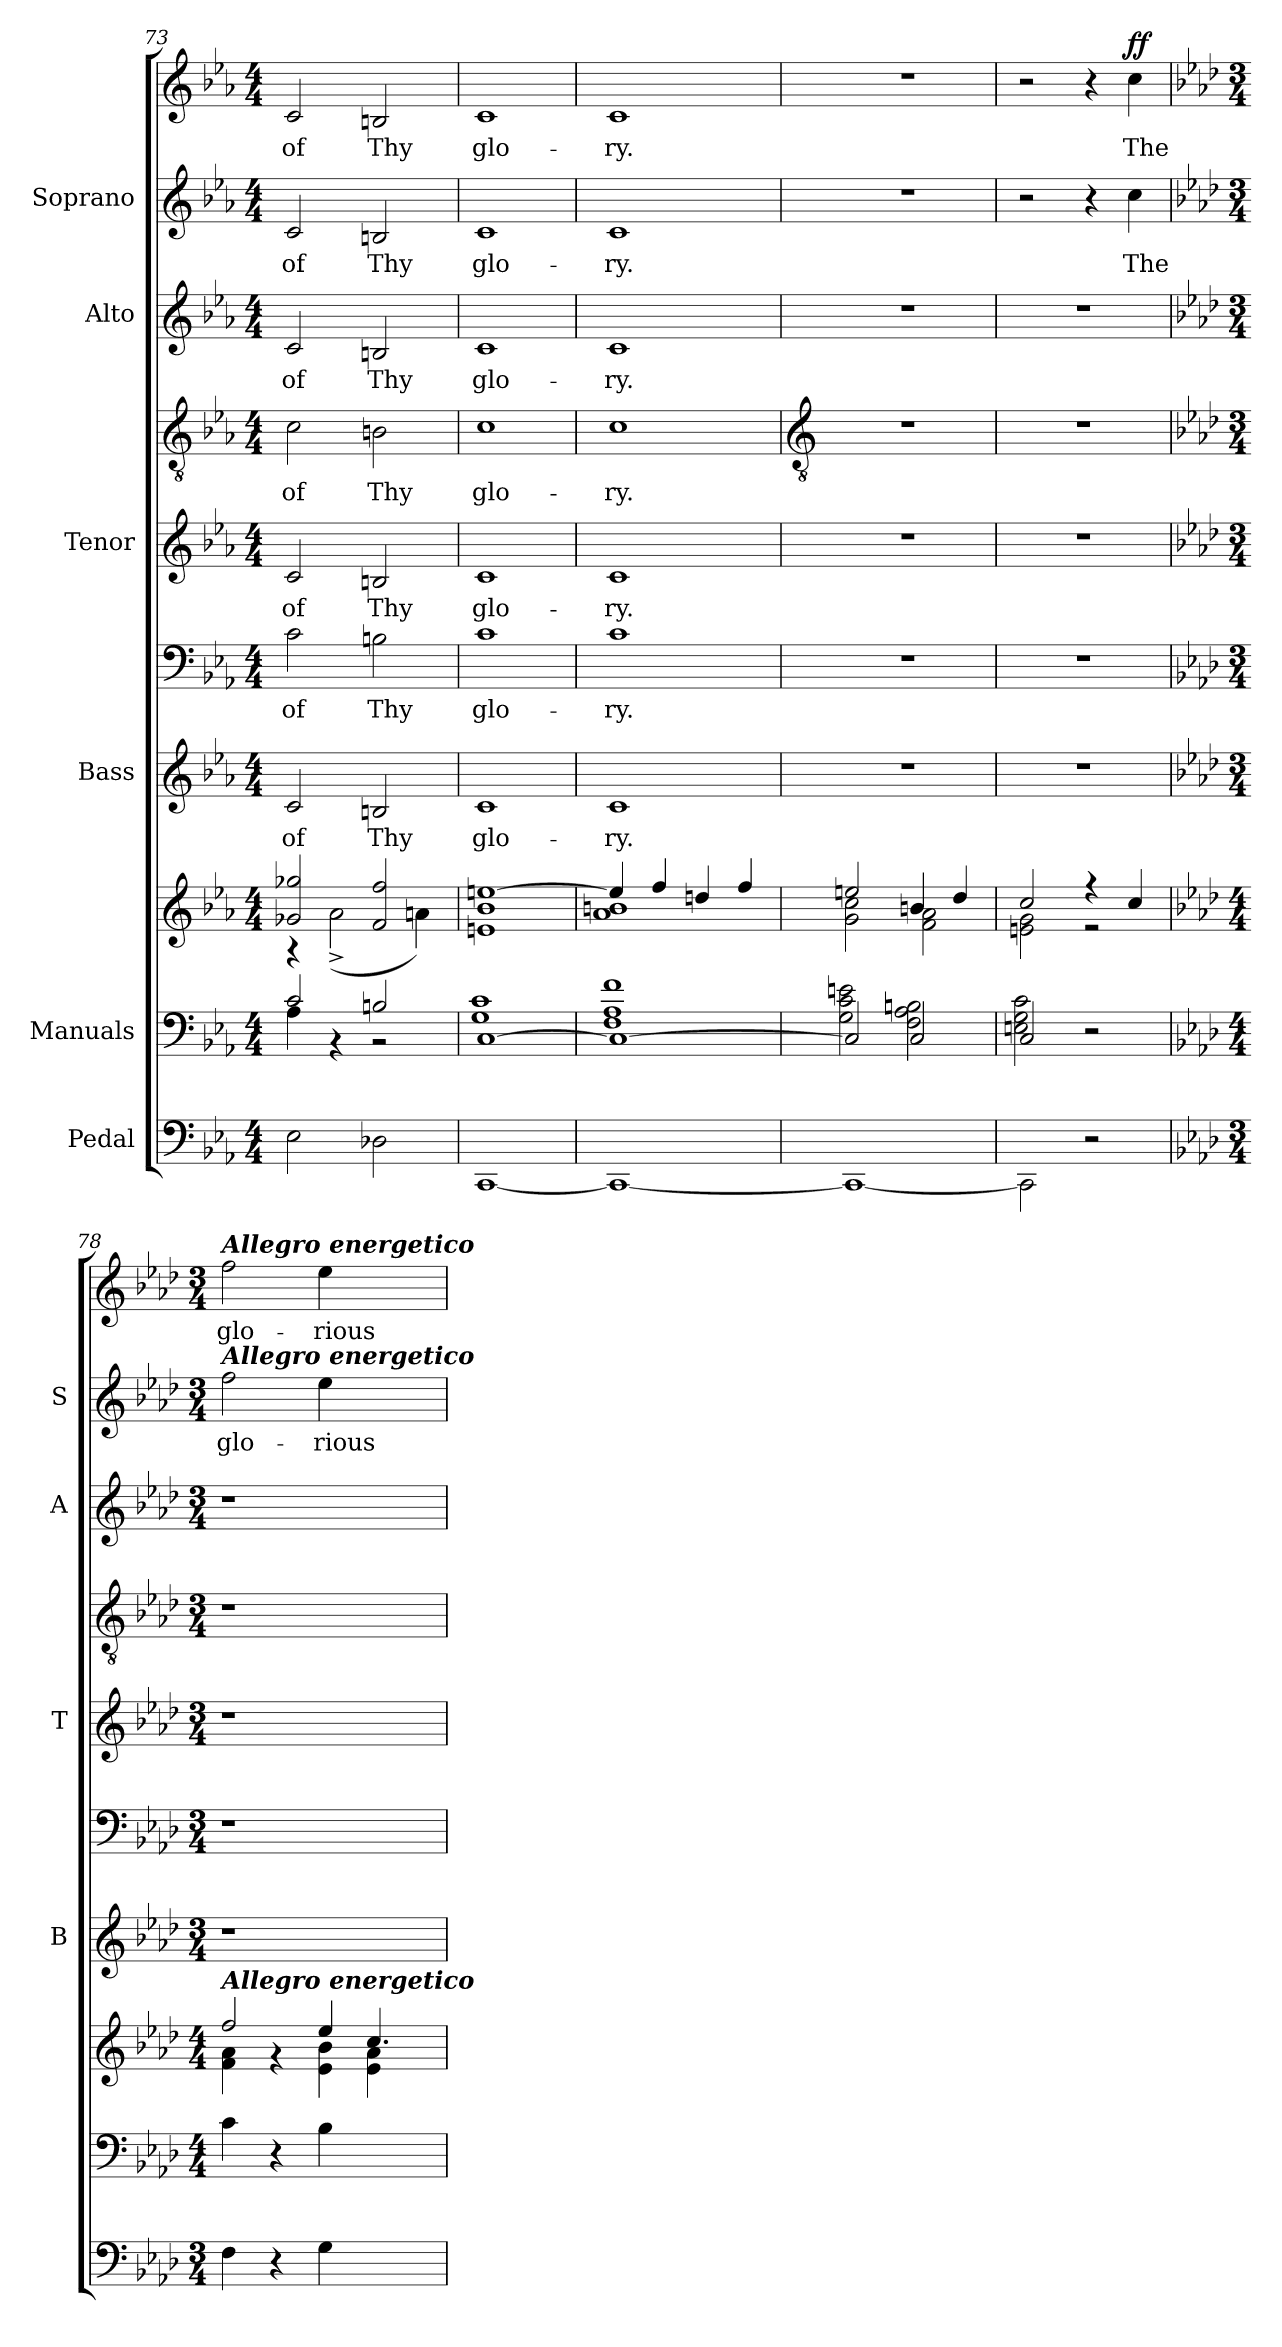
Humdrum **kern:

**kern	**kern	**kern	**kern	**text	**kern	**text	**kern	**text	**kern	**text	**kern	**text	**kern	**text	**kern	**text	**dynam
*part6	*part5	*part5	*part4	*part4	*part4	*part4	*part3	*part3	*part3	*part3	*part2	*part2	*part1	*part1	*part1	*part1	*part1
*staff10	*staff9	*staff8	*staff7	*staff7	*staff6	*staff6	*staff5	*staff5	*staff4	*staff4	*staff3	*staff3	*staff2	*staff2	*staff1	*staff1	*staff1/2
*I"Pedal	*I"Manuals	*	*I"Bass	*	*	*	*I"Tenor	*	*	*	*I"Alto	*	*I"Soprano	*	*	*	*
*	*	*	*I'B	*	*	*	*I'T	*	*	*	*I'A	*	*I'S	*	*	*	*
*clefF4	*clefF4	*clefG2	*	*	*clefF4	*	*	*	*clefGv2	*	*clefG2	*	*	*	*clefG2	*	*
*k[b-e-a-]	*k[b-e-a-]	*k[b-e-a-]	*k[b-e-a-]	*	*k[b-e-a-]	*	*k[b-e-a-]	*	*k[b-e-a-]	*	*k[b-e-a-]	*	*k[b-e-a-]	*	*k[b-e-a-]	*	*
*E-:	*E-:	*E-:	*E-:	*	*E-:	*	*E-:	*	*E-:	*	*E-:	*	*E-:	*	*E-:	*	*
*M4/4	*M4/4	*M4/4	*M4/4	*	*M4/4	*	*M4/4	*	*M4/4	*	*M4/4	*	*M4/4	*	*M4/4	*	*
=73	=73	=73	=73	=73	=73	=73	=73	=73	=73	=73	=73	=73	=73	=73	=73	=73	=73
*	*^	*^	*	*	*	*	*	*	*	*	*	*	*	*	*	*	*
!	!	!	!	!	!	!LO:LY:b	!	!LO:LY:b	!	!LO:LY:b	!	!LO:LY:b	!	!LO:LY:b	!	!LO:LY:b	!	!LO:LY:b	!
2E-	2c/	4A-\	2g-X/ 2gg-X/	4r	2c	of	2c	of	2c	of	2c	of	2c	of	2c	of	2c	of	.
.	.	4r	.	(<2a-^\	.	.	.	.	.	.	.	.	.	.	.	.	.	.	.
!	!	!	!	!	!	!LO:LY:b	!	!LO:LY:b	!	!LO:LY:b	!	!LO:LY:b	!	!LO:LY:b	!	!LO:LY:b	!	!LO:LY:b	!
2D-X	2Bn/	2r	2f/ 2ff/	.	2Bn	Thy	2Bn	Thy	2Bn	Thy	2Bn	Thy	2Bn	Thy	2Bn	Thy	2Bn	Thy	.
.	.	.	.	4an\)	.	.	.	.	.	.	.	.	.	.	.	.	.	.	.
=74	=74	=74	=74	=74	=74	=74	=74	=74	=74	=74	=74	=74	=74	=74	=74	=74	=74	=74	=74
!	!	!	!	!	!	!LO:LY:b	!	!LO:LY:b	!	!LO:LY:b	!	!LO:LY:b	!	!LO:LY:b	!	!LO:LY:b	!	!LO:LY:b	!
[1CC	[1C/	1G\ 1c\	[1een/	1en\ 1b-\	1c	glo-	1c	glo-	1c	glo-	1c	glo-	1c	glo-	1c	glo-	1c	glo-	.
=75	=75	=75	=75	=75	=75	=75	=75	=75	=75	=75	=75	=75	=75	=75	=75	=75	=75	=75	=75
!	!	!	!	!	!	!LO:LY:b	!	!LO:LY:b	!	!LO:LY:b	!	!LO:LY:b	!	!LO:LY:b	!	!LO:LY:b	!	!LO:LY:b	!
1CC_	1C/_	1F\ 1A-\ 1f\	4ee/]	1a-\ 1bn\	1c	-ry.	1c	-ry.	1c	-ry.	1c	-ry.	1c	-ry.	1c	-ry.	1c	-ry.	.
.	.	.	4ff/	.	.	.	.	.	.	.	.	.	.	.	.	.	.	.	.
.	.	.	4ddn/	.	.	.	.	.	.	.	.	.	.	.	.	.	.	.	.
.	.	.	4ff/	.	.	.	.	.	.	.	.	.	.	.	.	.	.	.	.
!!LO:LB:g=z
=76	=76	=76	=76	=76	=76	=76	=76	=76	=76	=76	=76	=76	=76	=76	=76	=76	=76	=76	=76
*	*	*	*	*	*	*	*	*	*	*	*clefGv2	*	*	*	*	*	*	*	*
1CC_	2C/]	2G\ 2c\ 2en\	2een/	2g\ 2cc\	1r	.	1r	.	1r	.	1r	.	1r	.	1r	.	1r	.	.
.	2C/	2F\ 2A-\ 2Bn\	4bn/	2f\ 2a-\	.	.	.	.	.	.	.	.	.	.	.	.	.	.	.
.	.	.	4dd/	.	.	.	.	.	.	.	.	.	.	.	.	.	.	.	.
=77	=77	=77	=77	=77	=77	=77	=77	=77	=77	=77	=77	=77	=77	=77	=77	=77	=77	=77	=77
2CC\]	2C/	2En\ 2G\ 2c\	2cc/	2en\ 2g\	1r	.	1r	.	1r	.	1r	.	1r	.	2r	.	2r	.	.
2r	2ryy	2r	4r	2r	.	.	.	.	.	.	.	.	.	.	4r	.	4r	.	.
!	!	!	!	!	!	!	!	!	!	!	!	!	!	!	!	!LO:LY:b	!	!LO:LY:b	!LO:DY:b=2
!	!	!	!	!	!	!	!	!	!	!	!	!	!	!	!	!	!	!	!LO:DY:n=1:b
.	.	.	4cc/	.	.	.	.	.	.	.	.	.	.	.	4cc	The	4cc	The	f f
=78	=78	=78	=78	=78	=78	=78	=78	=78	=78	=78	=78	=78	=78	=78	=78	=78	=78	=78	=78
*k[b-e-a-d-]	*k[b-e-a-d-]	*	*k[b-e-a-d-]	*	*k[b-e-a-d-]	*	*k[b-e-a-d-]	*	*k[b-e-a-d-]	*	*k[b-e-a-d-]	*	*k[b-e-a-d-]	*	*k[b-e-a-d-]	*	*k[b-e-a-d-]	*	*
*A-:	*A-:	*	*A-:	*	*A-:	*	*A-:	*	*A-:	*	*A-:	*	*A-:	*	*A-:	*	*A-:	*	*
*M3/4	*M4/4	*	*M4/4	*	*M3/4	*	*M3/4	*	*M3/4	*	*M3/4	*	*M3/4	*	*M3/4	*	*M3/4	*	*
!	!	!	!	!	!	!	!	!	!	!	!	!	!	!	!	!	!LO:TX:a:Bi:t=Allegro energetico	!	!
!	!	!	!	!	!	!	!	!	!	!	!	!	!	!	!LO:TX:a:Bi:t=Allegro energetico	!	!	!	!
!	!	!	!LO:TX:a:Bi:t=Allegro energetico	!	!	!	!	!	!	!	!	!	!	!	!	!	!	!	!
!	!LO:N:vis=1	!	!	!	!LO:N:vis=1	!	!LO:N:vis=1	!	!LO:N:vis=1	!	!LO:N:vis=1	!	!LO:N:vis=1	!	!	!LO:LY:b	!	!LO:LY:b	!
4F	2.ryy	4c\	2ff/	4f\ 4a-\	2.r	.	2.r	.	2.r	.	2.r	.	2.r	.	2ff	glo-	2ff	glo-	.
4r	.	4r	.	4r	.	.	.	.	.	.	.	.	.	.	.	.	.	.	.
!	!	!	!	!	!	!	!	!	!	!	!	!	!	!	!	!LO:LY:b	!	!LO:LY:b	!
4G	.	4B-\	4ee-/	4e-\ 4b-\	.	.	.	.	.	.	.	.	.	.	4ee-	-rious	4ee-	-rious	.
4.ryy	4.ryy	4.ryy	4.cc/	4e-\ 4a-\	4.ryy	.	4.ryy	.	4.ryy	.	4.ryy	.	4.ryy	.	4.ryy	.	4.ryy	.	.
.	.	.	.	8ryy	.	.	.	.	.	.	.	.	.	.	.	.	.	.	.
*	*v	*v	*	*	*	*	*	*	*	*	*	*	*	*	*	*	*	*	*
*	*	*v	*v	*	*	*	*	*	*	*	*	*	*	*	*	*	*	*
=	=	=	=	=	=	=	=	=	=	=	=	=	=	=	=	=	=
*-	*-	*-	*-	*-	*-	*-	*-	*-	*-	*-	*-	*-	*-	*-	*-	*-	*-
